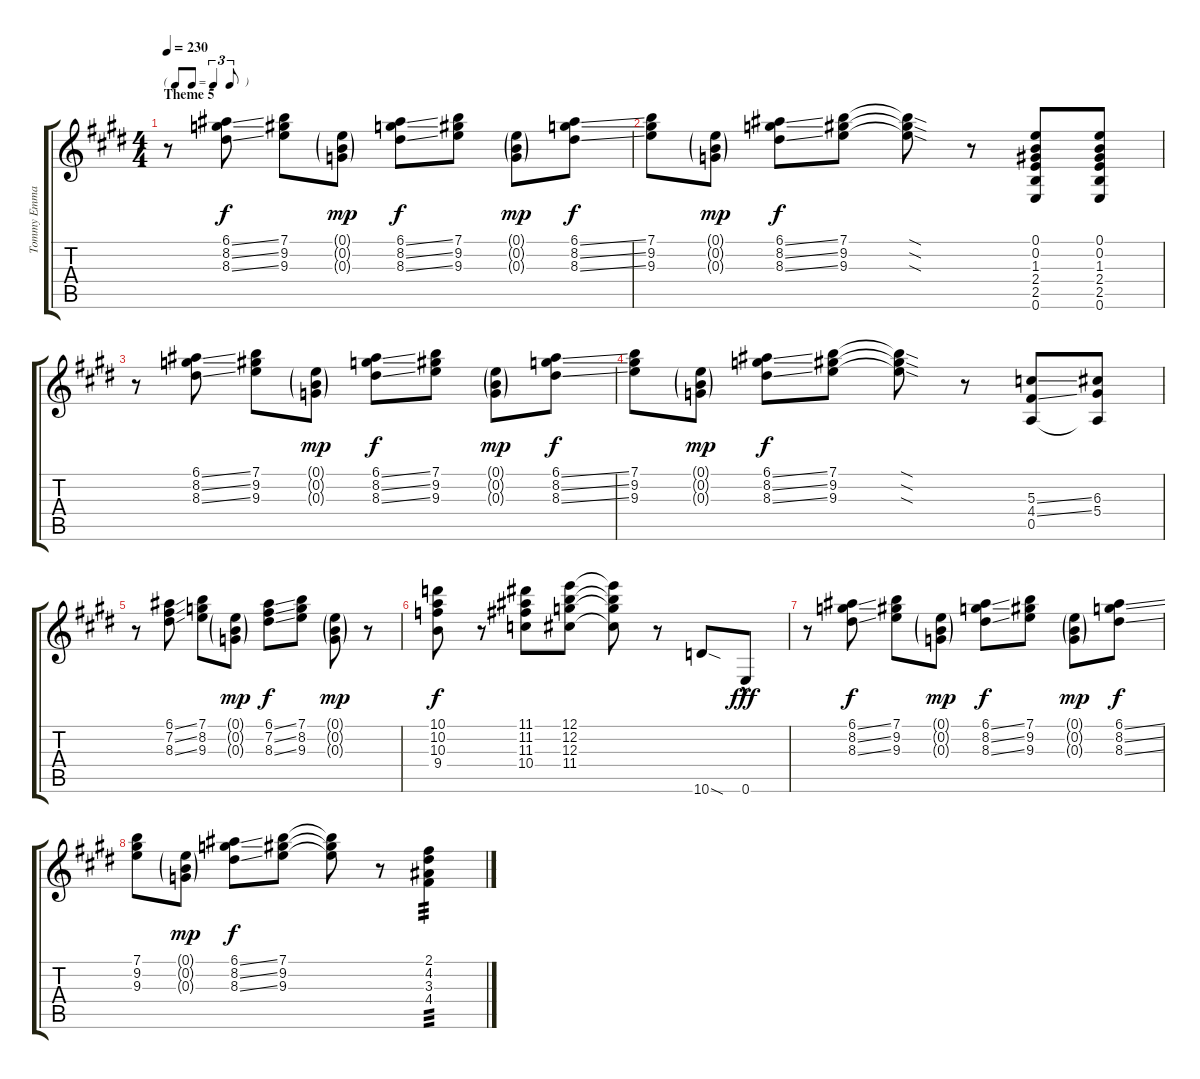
\track ("Tommy Emmanuel" "Tommy Emma") {instrument acousticguitarsteel}
\staff {score tabs}
\tuning (E4 B3 G3 D3 A2 E2) {hide}
\ts (4 4)
\tf triplet8th
\section ("" "Theme 5")
\tempo 230
\clef g2
\ks c#minor
r.8{dy f} (6.1{ss} 8.2{ss} 8.3{ss}).8 (7.1 9.2 9.3).8 (0.1{g} 0.2{g} 0.3{g}).8{dy mp} (6.1{ss} 8.2{ss} 8.3{ss}).8{dy f} (7.1 9.2 9.3).8 (0.1{g} 0.2{g} 0.3{g}).8{dy mp} (6.1{ss} 8.2{ss} 8.3{ss}).8{dy f} |
(7.1 9.2 9.3).8 (0.1{g} 0.2{g} 0.3{g}).8{dy mp} (6.1{ss} 8.2{ss} 8.3{ss}).8{dy f} (7.1 9.2 9.3).8 (7.1{sod t} 9.2{sod t} 9.3{sod t}).8 r.8 (0.1 0.2 1.3 2.4 2.5 0.6).8 (0.1 0.2 1.3 2.4 2.5 0.6).8 |
\ks e
r.8 (6.1{ss} 8.2{ss} 8.3{ss}).8 (7.1 9.2 9.3).8 (0.1{g} 0.2{g} 0.3{g}).8{dy mp} (6.1{ss} 8.2{ss} 8.3{ss}).8{dy f} (7.1 9.2 9.3).8 (0.1{g} 0.2{g} 0.3{g}).8{dy mp} (6.1{ss} 8.2{ss} 8.3{ss}).8{dy f} |
\ks c#minor
(7.1 9.2 9.3).8 (0.1{g} 0.2{g} 0.3{g}).8{dy mp} (6.1{ss} 8.2{ss} 8.3{ss}).8{dy f} (7.1 9.2 9.3).8 (7.1{sod t} 9.2{sod t} 9.3{sod t}).8 r.8 (5.3{ss} 4.4{ss} 0.5).8 (6.3 5.4 0.5{t}).8 |
r.8 (6.1{ss} 7.2{ss} 8.3{ss}).8 (7.1 8.2 9.3).8 (0.1{g} 0.2{g} 0.3{g}).8{dy mp} (6.1{ss} 7.2{ss} 8.3{ss}).8{dy f} (7.1 8.2 9.3).8 (0.1{g} 0.2{g} 0.3{g}).8{dy mp} r.8 |
(10.1 10.2 10.3 9.4).8{dy f} r.8 (11.1 11.2 11.3 10.4).8 (12.1 12.2 12.3 11.4).8 (12.1{t} 12.2{t} 12.3{t} 11.4{t}).8 r.8 10.6{sod}.8 0.6{hac}.8{dy fff} |
\ks e
r.8 (6.1{ss} 8.2{ss} 8.3{ss}).8{dy f} (7.1 9.2 9.3).8 (0.1{g} 0.2{g} 0.3{g}).8{dy mp} (6.1{ss} 8.2{ss} 8.3{ss}).8{dy f} (7.1 9.2 9.3).8 (0.1{g} 0.2{g} 0.3{g}).8{dy mp} (6.1{ss} 8.2{ss} 8.3{ss}).8{dy f} |
\ks c#minor
(7.1 9.2 9.3).8 (0.1{g} 0.2{g} 0.3{g}).8{dy mp} (6.1{ss} 8.2{ss} 8.3{ss}).8{dy f} (7.1 9.2 9.3).8 (7.1{t} 9.2{t} 9.3{t}).8 r.8 (2.1 4.2 3.3 4.4).4{tp 3}
